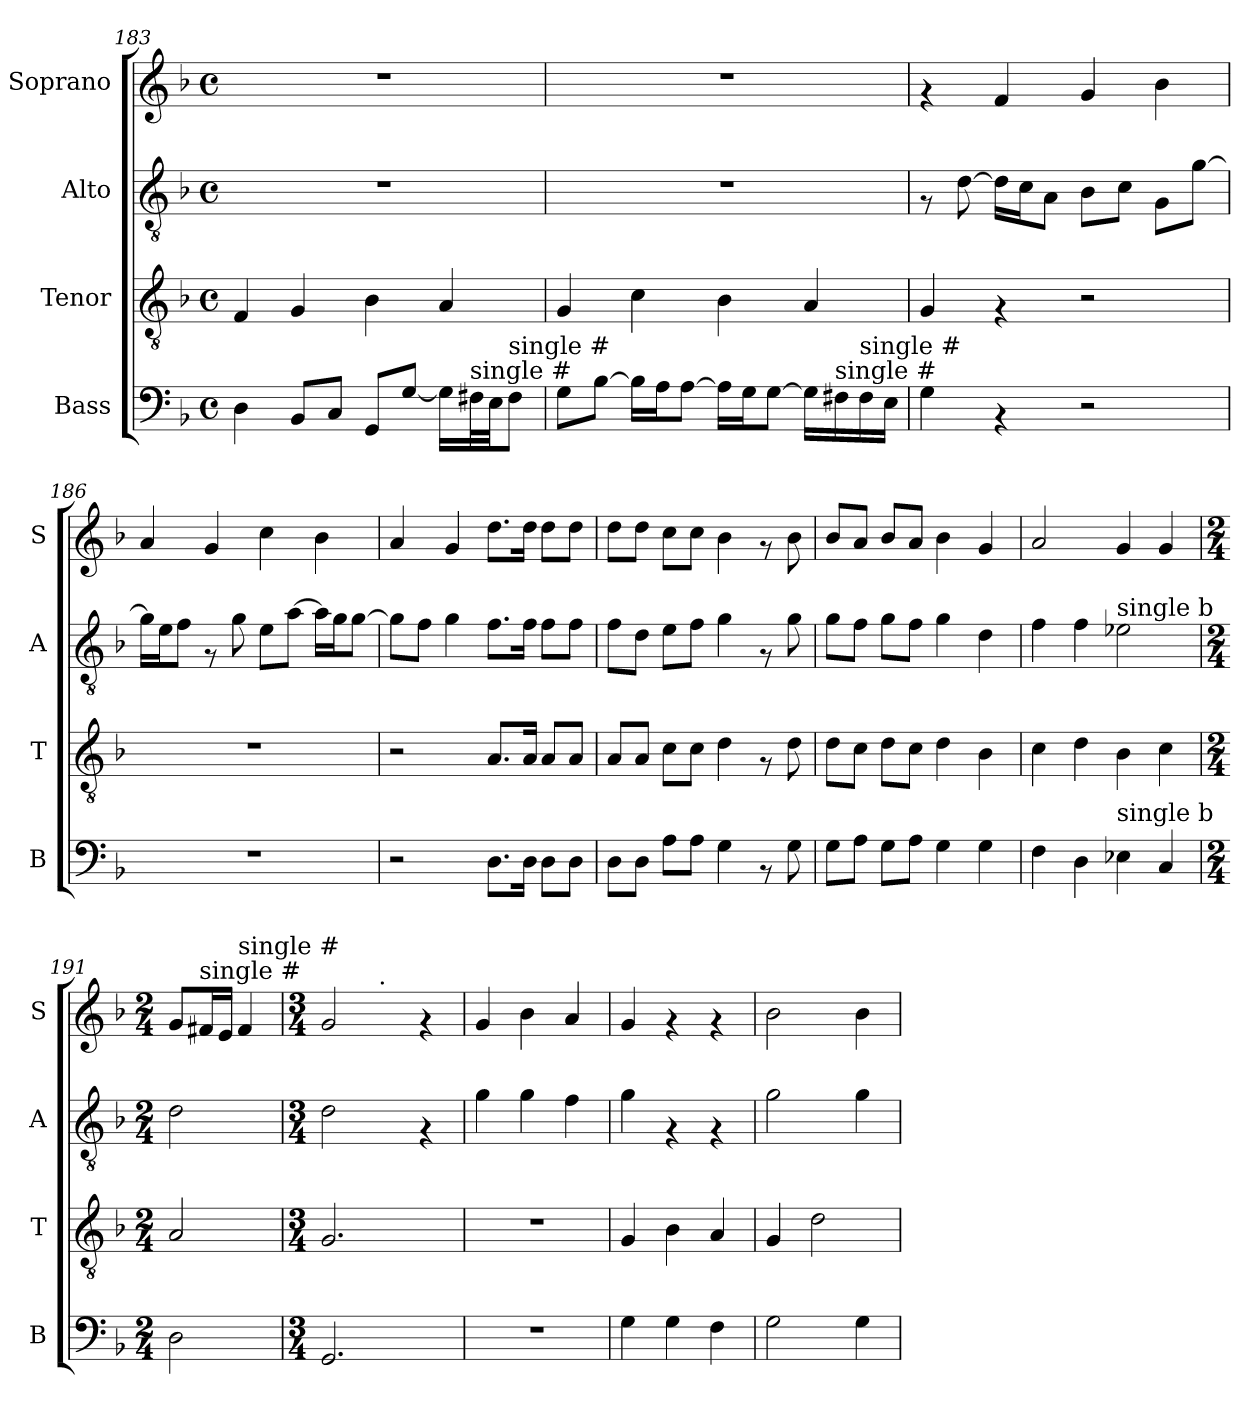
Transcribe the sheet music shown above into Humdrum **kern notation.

**kern	**kern	**kern	**kern
*part4	*part3	*part2	*part1
*staff4	*staff3	*staff2	*staff1
*I"Bass	*I"Tenor	*I"Alto	*I"Soprano
*I'B	*I'T	*I'A	*I'S
*clefF4	*clefGv2	*clefGv2	*clefG2
*k[b-]	*k[b-]	*k[b-]	*k[b-]
*F:	*F:	*F:	*F:
*M4/4	*M4/4	*M4/4	*M4/4
*met(c)	*met(c)	*met(c)	*met(c)
=183	=183	=183	=183
4D\	4F/	1r	1r
8BB-/L	4G/	.	.
8C/J	.	.	.
8GG/L	4B-\	.	.
[>8G/J	.	.	.
16G\LL]	4A/	.	.
!LO:TX:a:t=single #	!	!	!
32F#\L	.	.	.
32E\JJ	.	.	.
!LO:TX:a:t=single #	!	!	!
8F#\J	.	.	.
=184	=184	=184	=184
8G\L	4G/	1r	1r
[>8B-\J	.	.	.
16B-\LL]	4c\	.	.
16A\J	.	.	.
[>8A\J	.	.	.
16A\LL]	4B-\	.	.
16G\J	.	.	.
[>8G\J	.	.	.
16G\LL]	4A/	.	.
!LO:TX:a:t=single #	!	!	!
16F#\	.	.	.
!LO:TX:a:t=single #	!	!	!
16F#\	.	.	.
16E\JJ	.	.	.
=185	=185	=185	=185
4G\	4G/	8rF	4rf
.	.	[>8d\	.
4rAA	4rF	16d\LL]	4f/
.	.	16c\J	.
.	.	8A\J	.
2r	2r	8B-\L	4g/
.	.	8c\J	.
.	.	8G\L	4b-\
.	.	[>8g\J	.
!!LO:PB:g=z
=186	=186	=186	=186
1r	1r	16g\LL]	4a/
.	.	16e\J	.
.	.	8f\J	.
.	.	8rF	4g/
.	.	8g\	.
.	.	8e\L	4cc\
.	.	[>8a\J	.
.	.	16a\LL]	4b-\
.	.	16g\J	.
.	.	[>8g\J	.
=187	=187	=187	=187
2r	2r	8g\L]	4a/
.	.	8f\J	.
.	.	4g\	4g/
8.D\L	8.A/L	8.f\L	8.dd\L
16D\Jk	16A/Jk	16f\Jk	16dd\Jk
8D\L	8A/L	8f\L	8dd\L
8D\J	8A/J	8f\J	8dd\J
=188	=188	=188	=188
8D\L	8A/L	8f\L	8dd\L
8D\J	8A/J	8d\J	8dd\J
8A\L	8c\L	8e\L	8cc\L
8A\J	8c\J	8f\J	8cc\J
4G\	4d\	4g\	4b-\
8rAA	8rF	8rF	8rf
8G\	8d\	8g\	8b-\
=189	=189	=189	=189
8G\L	8d\L	8g\L	8b-/L
8A\J	8c\J	8f\J	8a/J
8G\L	8d\L	8g\L	8b-/L
8A\J	8c\J	8f\J	8a/J
4G\	4d\	4g\	4b-\
4G\	4B-\	4d\	4g/
=190	=190	=190	=190
4F\	4c\	4f\	2a/
4D\	4d\	4f\	.
!	!	!LO:TX:a:t=single b	!
!LO:TX:a:t=single b	!	!	!
4E-\	4B-\	2e-\	4g/
4C/	4c\	.	4g/
!!LO:LB:g=z
=191	=191	=191	=191
*M2/4	*M2/4	*M2/4	*M2/4
2D\	2A/	2d\	8g/L
!	!	!	!LO:TX:a:t=single #
.	.	.	16f#/L
.	.	.	16e/JJ
!	!	!	!LO:TX:a:t=single #
.	.	.	4f#/
=192	=192	=192	=192
*M3/4	*M3/4	*M3/4	*M3/4
*	*	*	*^
2.GG/	2.G/	2d\	2g/	4ryy
.	.	.	.	32ryy
!	!	!	!	!LO:TX:a:t=.
.	.	.	.	4...ryy
.	.	4rF	4rf	.
*	*	*	*v	*v
=193	=193	=193	=193
2.r	2.r	4g\	4g/
.	.	4g\	4b-\
.	.	4f\	4a/
=194	=194	=194	=194
4G\	4G/	4g\	4g/
4G\	4B-\	4rF	4rf
4F\	4A/	4rF	4rf
=195	=195	=195	=195
2G\	4G/	2g\	2b-\
.	2d\	.	.
4G\	.	4g\	4b-\
=	=	=	=
*-	*-	*-	*-
